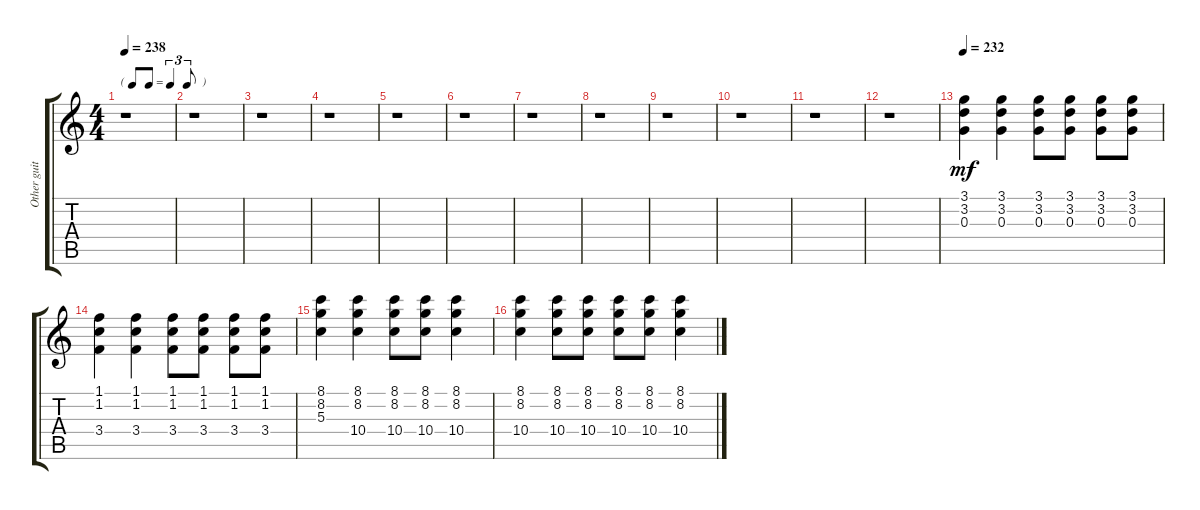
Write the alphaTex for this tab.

\track ("Other guitar - Tom" "Other guit") {instrument overdrivenguitar}
\staff {score tabs}
\tuning (E4 B3 G3 D3 A2 E2) {hide}
\ts (4 4)
\tf triplet8th
\tempo 238
\clef g2
\ks c
r.1{dy mf} |
r.1 |
r.1 |
r.1 |
r.1 |
r.1 |
r.1 |
r.1 |
r.1 |
r.1 |
r.1 |
r.1 |
\tempo 232
(3.1 3.2 0.3).4 (3.1 3.2 0.3).4 (3.1 3.2 0.3).8 (3.1 3.2 0.3).8 (3.1 3.2 0.3).8 (3.1 3.2 0.3).8 |
(1.1 1.2 3.4).4 (1.1 1.2 3.4).4 (1.1 1.2 3.4).8 (1.1 1.2 3.4).8 (1.1 1.2 3.4).8 (1.1 1.2 3.4).8 |
(8.1 8.2 5.3).4 (8.1 8.2 10.4).4 (8.1 8.2 10.4).8 (8.1 8.2 10.4).8 (8.1 8.2 10.4).4 |
(8.1 8.2 10.4).4 (8.1 8.2 10.4).8 (8.1 8.2 10.4).8 (8.1 8.2 10.4).8 (8.1 8.2 10.4).8 (8.1 8.2 10.4).4
